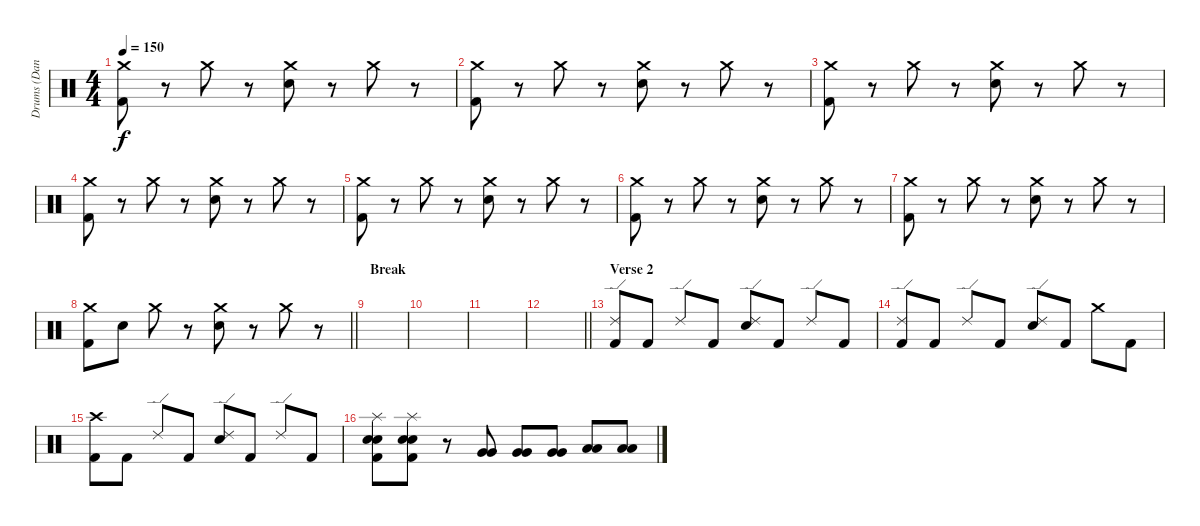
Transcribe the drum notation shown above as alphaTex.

\track ("Drums (Daniel Svensson)" "Drums (Dan") {instrument percussion}
\staff {score}
\articulation defaults
\ts (4 4)
\tempo 150
\clef neutral
\ks c
("Crash medium (hit)" "Kick (hit) 2").8{dy f} r.8 "Crash medium (hit)".8 r.8 ("Crash medium (hit)" "Snare (hit) 2").8 r.8 "Crash medium (hit)".8 r.8 |
("Crash medium (hit)" "Kick (hit) 2").8 r.8 "Crash medium (hit)".8 r.8 ("Crash medium (hit)" "Snare (hit) 2").8 r.8 "Crash medium (hit)".8 r.8 |
("Crash medium (hit)" "Kick (hit) 2").8 r.8 "Crash medium (hit)".8 r.8 ("Crash medium (hit)" "Snare (hit) 2").8 r.8 "Crash medium (hit)".8 r.8 |
("Crash medium (hit)" "Kick (hit) 2").8 r.8 "Crash medium (hit)".8 r.8 ("Crash medium (hit)" "Snare (hit) 2").8 r.8 "Crash medium (hit)".8 r.8 |
("Crash medium (hit)" "Kick (hit) 2").8 r.8 "Crash medium (hit)".8 r.8 ("Crash medium (hit)" "Snare (hit) 2").8 r.8 "Crash medium (hit)".8 r.8 |
("Crash medium (hit)" "Kick (hit) 2").8 r.8 "Crash medium (hit)".8 r.8 ("Crash medium (hit)" "Snare (hit) 2").8 r.8 "Crash medium (hit)".8 r.8 |
("Crash medium (hit)" "Kick (hit) 2").8 r.8 "Crash medium (hit)".8 r.8 ("Crash medium (hit)" "Snare (hit) 2").8 r.8 "Crash medium (hit)".8 r.8 |
\barLineRight lightlight
("Crash medium (hit)" "Kick (hit) 2").8 "Snare (hit) 2".8 "Crash medium (hit)".8 r.8 ("Crash medium (hit)" "Snare (hit) 2").8 r.8 "Crash medium (hit)".8 r.8 |
\section ("" "Break")
|
|
|
\barLineRight lightlight
|
\section ("" "Verse 2")
("Ride (edge) 2" "Kick (hit) 2").8 "Kick (hit) 2".8 "Ride (edge) 2".8 "Kick (hit) 2".8 ("Ride (edge) 2" "Snare (hit) 2").8 "Kick (hit) 2".8 "Ride (edge) 2".8 "Kick (hit) 2".8 |
("Ride (edge) 2" "Kick (hit) 2").8 "Kick (hit) 2".8 "Ride (edge) 2".8 "Kick (hit) 2".8 ("Ride (edge) 2" "Snare (hit) 2").8 "Kick (hit) 2".8 "Crash medium (hit)".8 "Kick (hit) 2".8 |
("Crash high (hit)" "Kick (hit) 2").8 "Kick (hit) 2".8 "Ride (edge) 2".8 "Kick (hit) 2".8 ("Ride (edge) 2" "Snare (hit) 2").8 "Kick (hit) 2".8 "Ride (edge) 2".8 "Kick (hit) 2".8 |
("Splash (hit)" "Kick (hit) 2" "Snare (hit) 2" "Snare (hit) 2").8 ("Splash (hit)" "Kick (hit) 2" "Snare (hit) 2" "Snare (hit) 2").8 r.8 ("Very Low Tom (hit)" "Very Low Tom (hit)").8 ("Very Low Tom (hit)" "Very Low Tom (hit)").8 ("Very Low Tom (hit)" "Very Low Tom (hit)").8 ("Low Floor Tom (hit)" "Low Floor Tom (hit)").8 ("Low Floor Tom (hit)" "Low Floor Tom (hit)").8
